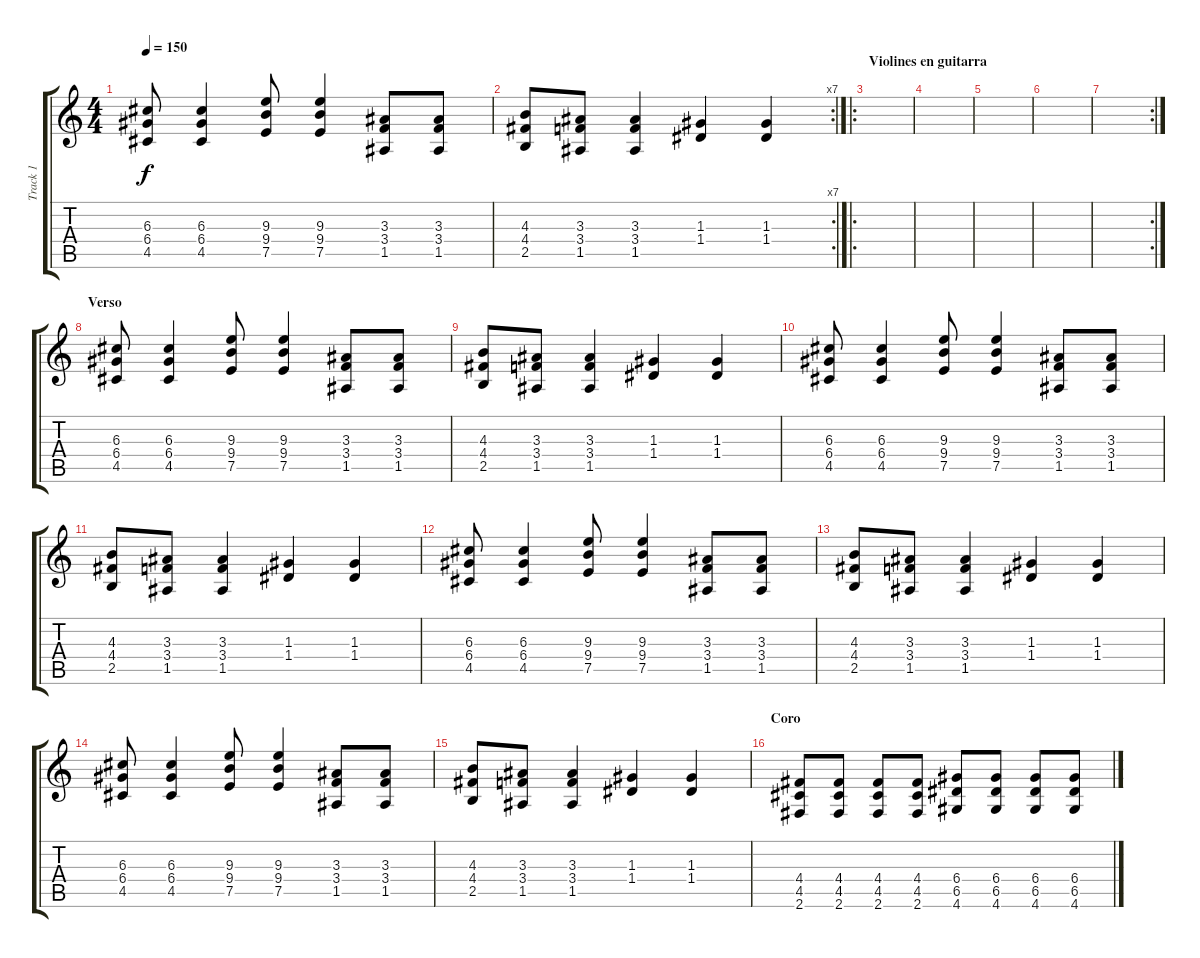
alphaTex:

\track ("Track 1" "Track 1") {instrument distortionguitar}
\staff {score tabs}
\tuning (E4 B3 G3 D3 A2 E2) {hide}
\ts (4 4)
\tempo 150
\clef g2
\ks c
(6.3 6.4 4.5).8{dy f instrument distortionguitar} (6.3 6.4 4.5).4 (9.3 9.4 7.5).8 (9.3 9.4 7.5).4 (3.3 3.4 1.5).8 (3.3 3.4 1.5).8 |
\rc 7
(4.3 4.4 2.5).8 (3.3 3.4 1.5).8 (3.3 3.4 1.5).4 (1.3 1.4).4 (1.3 1.4).4 |
\ro
\section ("" "Violines en guitarra")
|
|
|
|
\rc 2
|
\section ("" "Verso")
(6.3 6.4 4.5).8 (6.3 6.4 4.5).4 (9.3 9.4 7.5).8 (9.3 9.4 7.5).4 (3.3 3.4 1.5).8 (3.3 3.4 1.5).8 |
(4.3 4.4 2.5).8 (3.3 3.4 1.5).8 (3.3 3.4 1.5).4 (1.3 1.4).4 (1.3 1.4).4 |
(6.3 6.4 4.5).8 (6.3 6.4 4.5).4 (9.3 9.4 7.5).8 (9.3 9.4 7.5).4 (3.3 3.4 1.5).8 (3.3 3.4 1.5).8 |
(4.3 4.4 2.5).8 (3.3 3.4 1.5).8 (3.3 3.4 1.5).4 (1.3 1.4).4 (1.3 1.4).4 |
(6.3 6.4 4.5).8 (6.3 6.4 4.5).4 (9.3 9.4 7.5).8 (9.3 9.4 7.5).4 (3.3 3.4 1.5).8 (3.3 3.4 1.5).8 |
(4.3 4.4 2.5).8 (3.3 3.4 1.5).8 (3.3 3.4 1.5).4 (1.3 1.4).4 (1.3 1.4).4 |
(6.3 6.4 4.5).8 (6.3 6.4 4.5).4 (9.3 9.4 7.5).8 (9.3 9.4 7.5).4 (3.3 3.4 1.5).8 (3.3 3.4 1.5).8 |
(4.3 4.4 2.5).8 (3.3 3.4 1.5).8 (3.3 3.4 1.5).4 (1.3 1.4).4 (1.3 1.4).4 |
\section ("" "Coro")
(4.4 4.5 2.6).8 (4.4 4.5 2.6).8 (4.4 4.5 2.6).8 (4.4 4.5 2.6).8 (6.4 6.5 4.6).8 (6.4 6.5 4.6).8 (6.4 6.5 4.6).8 (6.4 6.5 4.6).8
